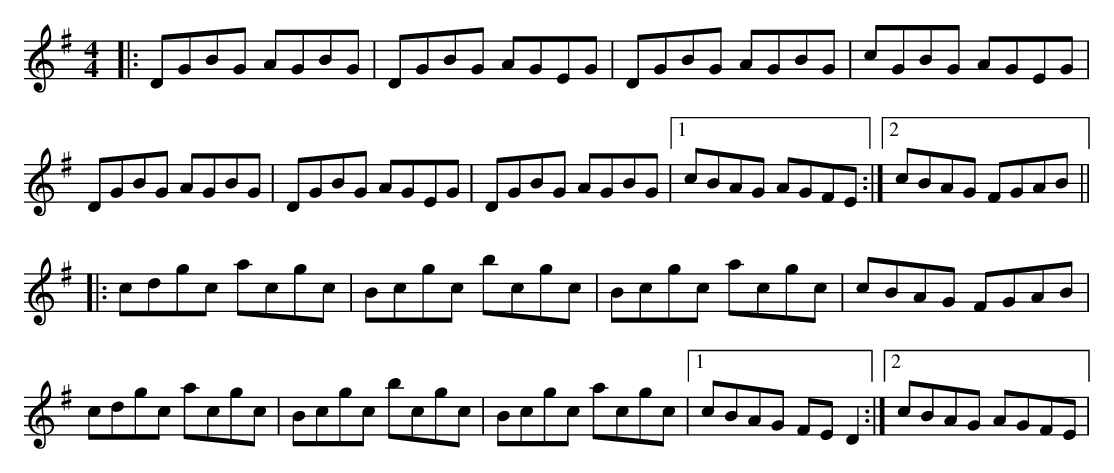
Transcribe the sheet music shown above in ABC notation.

X:1
M:4/4
K:Dmix
|:DGBG AGBG|DGBG AGEG|DGBG AGBG|cGBG AGEG|
DGBG AGBG|DGBG AGEG|DGBG AGBG|1 cBAG AGFE:|2 cBAG FGAB||
|:cdgc acgc|Bcgc bcgc|Bcgc acgc|cBAG FGAB|
cdgc acgc|Bcgc bcgc|Bcgc acgc|1 cBAG FED2:|2 cBAG AGFE|
